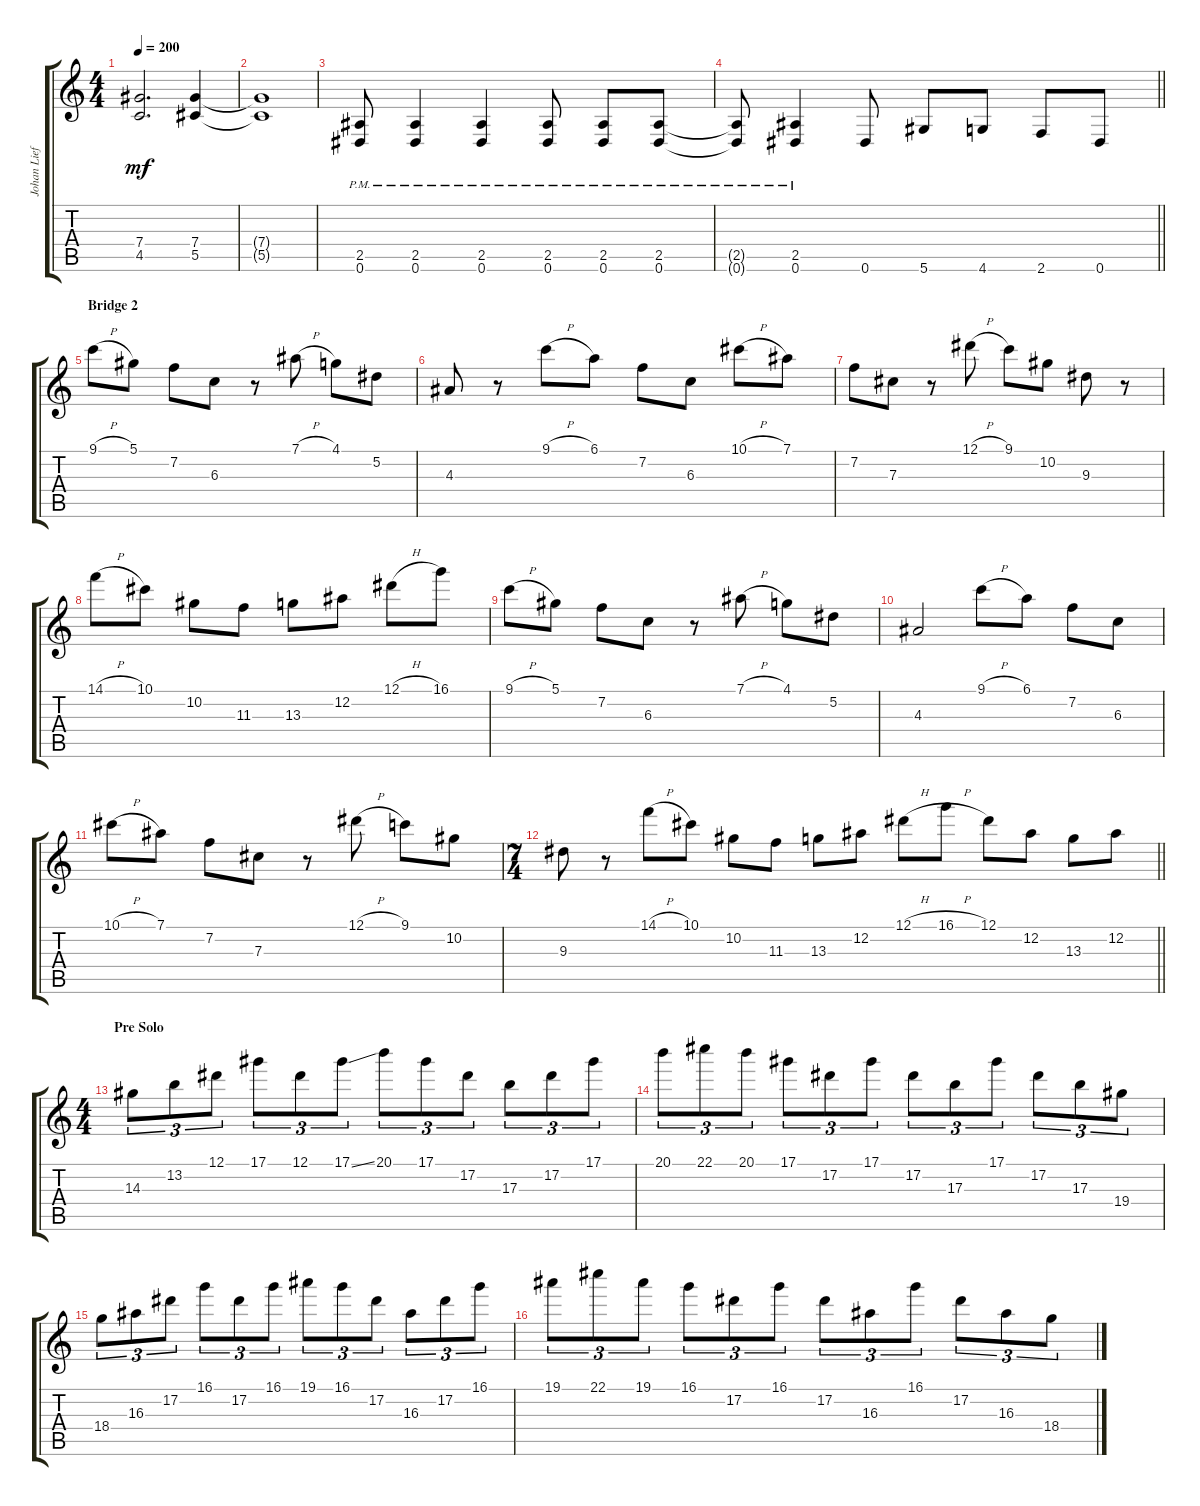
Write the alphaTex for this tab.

\track ("Johan Liefvendahl" "Johan Lief") {instrument overdrivenguitar}
\staff {score tabs}
\tuning (Eb4 Bb3 Gb3 Db3 Ab2 Eb2) {hide}
\ts (4 4)
\tempo 200
\clef g2
\ks c
(7.4 4.5).2{d dy mf} (7.4 5.5).4 |
(7.4{t} 5.5{t}).1 |
(2.5{pm} 0.6{pm}).8 (2.5{pm} 0.6{pm}).4 (2.5{pm} 0.6{pm}).4 (2.5{pm} 0.6{pm}).8 (2.5{pm} 0.6{pm}).8 (2.5{pm} 0.6{pm}).8 |
\barLineRight lightlight
(2.5{pm t} 0.6{pm t}).8 (2.5{pm} 0.6{pm}).4 0.6.8 5.6.8 4.6.8 2.6.8 0.6.8 |
\section ("" "Bridge 2")
9.1{h}.8 5.1.8 7.2.8 6.3.8 r.8 7.1{h}.8 4.1.8 5.2.8 |
4.3.8 r.8 9.1{h}.8 6.1.8 7.2.8 6.3.8 10.1{h}.8 7.1.8 |
7.2.8 7.3.8 r.8 12.1{h}.8 9.1.8 10.2.8 9.3.8 r.8 |
14.1{h}.8 10.1.8 10.2.8 11.3.8 13.3.8 12.2.8 12.1{h}.8 16.1.8 |
9.1{h}.8 5.1.8 7.2.8 6.3.8 r.8 7.1{h}.8 4.1.8 5.2.8 |
4.3.2 9.1{h}.8 6.1.8 7.2.8 6.3.8 |
10.1{h}.8 7.1.8 7.2.8 7.3.8 r.8 12.1{h}.8 9.1.8 10.2.8 |
\ts (7 4)
\barLineRight lightlight
9.3.8 r.8 14.1{h}.8 10.1.8 10.2.8 11.3.8 13.3.8 12.2.8 12.1{h}.8 16.1{h}.8 12.1.8 12.2.8 13.3.8 12.2.8 |
\ts (4 4)
\section ("" "Pre Solo")
14.3.8{tu (3 2)} 13.2.8{tu (3 2)} 12.1.8{tu (3 2)} 17.1.8{tu (3 2)} 12.1.8{tu (3 2)} 17.1{ss}.8{tu (3 2)} 20.1.8{tu (3 2)} 17.1.8{tu (3 2)} 17.2.8{tu (3 2)} 17.3.8{tu (3 2)} 17.2.8{tu (3 2)} 17.1.8{tu (3 2)} |
20.1.8{tu (3 2)} 22.1.8{tu (3 2)} 20.1.8{tu (3 2)} 17.1.8{tu (3 2)} 17.2.8{tu (3 2)} 17.1.8{tu (3 2)} 17.2.8{tu (3 2)} 17.3.8{tu (3 2)} 17.1.8{tu (3 2)} 17.2.8{tu (3 2)} 17.3.8{tu (3 2)} 19.4.8{tu (3 2)} |
18.4.8{tu (3 2)} 16.3.8{tu (3 2)} 17.2.8{tu (3 2)} 16.1.8{tu (3 2)} 17.2.8{tu (3 2)} 16.1.8{tu (3 2)} 19.1.8{tu (3 2)} 16.1.8{tu (3 2)} 17.2.8{tu (3 2)} 16.3.8{tu (3 2)} 17.2.8{tu (3 2)} 16.1.8{tu (3 2)} |
19.1.8{tu (3 2)} 22.1.8{tu (3 2)} 19.1.8{tu (3 2)} 16.1.8{tu (3 2)} 17.2.8{tu (3 2)} 16.1.8{tu (3 2)} 17.2.8{tu (3 2)} 16.3.8{tu (3 2)} 16.1.8{tu (3 2)} 17.2.8{tu (3 2)} 16.3.8{tu (3 2)} 18.4.8{tu (3 2)}
